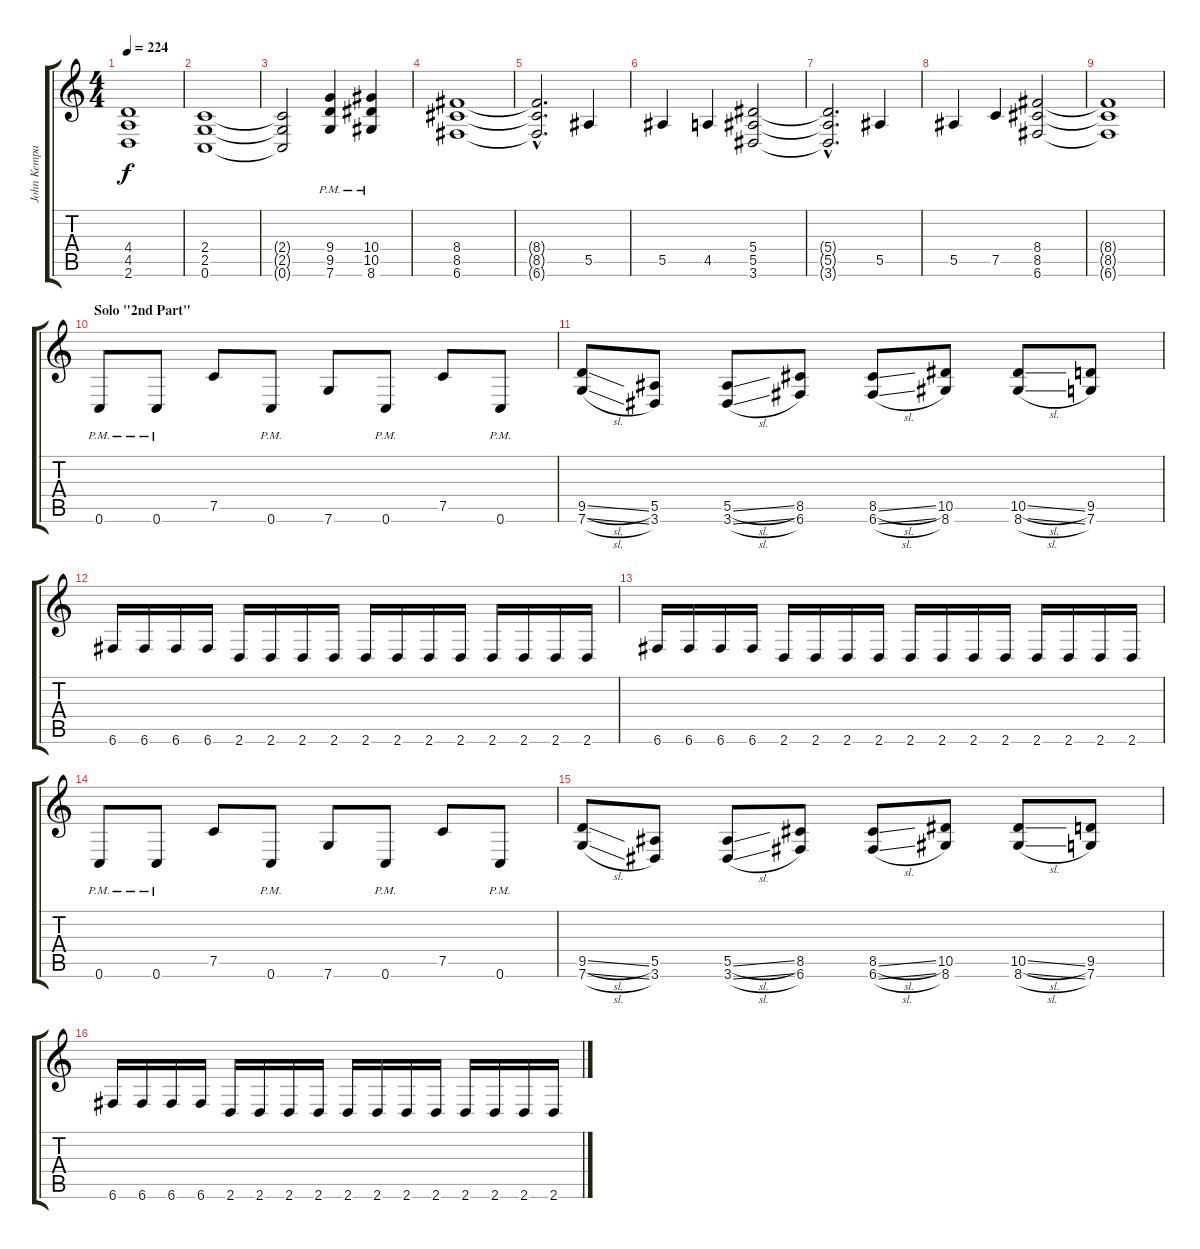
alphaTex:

\track ("John Kempainen (Rhythm Guitar)" "John Kempa") {instrument distortionguitar}
\staff {score tabs}
\tuning (C4 G3 Eb3 Bb2 F2 C2) {hide}
\ts (4 4)
\tempo 224
\clef g2
\ks c
(4.4{t} 4.5{t} 2.6{t}).1{dy f} |
(2.4 2.5 0.6).1 |
(2.4{t} 2.5{t} 0.6{t}).2 (9.4{pm} 9.5{pm} 7.6{pm}).4 (10.4{pm} 10.5{pm} 8.6{pm}).4 |
(8.4 8.5 6.6).1 |
(8.4{hac t} 8.5{hac t} 6.6{hac t}).2{d} 5.5.4 |
5.5.4 4.5.4 (5.4 5.5 3.6).2 |
(5.4{hac t} 5.5{hac t} 3.6{hac t}).2{d} 5.5.4 |
5.5.4 7.5.4 (8.4 8.5 6.6).2 |
(8.4{t} 8.5{t} 6.6{t}).1 |
\section ("" "Solo \"2nd Part\"")
0.6{pm}.8 0.6{pm}.8 7.5.8 0.6{pm}.8 7.6.8 0.6{pm}.8 7.5.8 0.6{pm}.8 |
(9.5{sl} 7.6{sl}).8 (5.5 3.6).8 (5.5{sl} 3.6{sl}).8 (8.5 6.6).8 (8.5{sl} 6.6{sl}).8 (10.5 8.6).8 (10.5{sl} 8.6{sl}).8 (9.5 7.6).8 |
6.6.16 6.6.16 6.6.16 6.6.16 2.6.16 2.6.16 2.6.16 2.6.16 2.6.16 2.6.16 2.6.16 2.6.16 2.6.16 2.6.16 2.6.16 2.6.16 |
6.6.16 6.6.16 6.6.16 6.6.16 2.6.16 2.6.16 2.6.16 2.6.16 2.6.16 2.6.16 2.6.16 2.6.16 2.6.16 2.6.16 2.6.16 2.6.16 |
0.6{pm}.8 0.6{pm}.8 7.5.8 0.6{pm}.8 7.6.8 0.6{pm}.8 7.5.8 0.6{pm}.8 |
(9.5{sl} 7.6{sl}).8 (5.5 3.6).8 (5.5{sl} 3.6{sl}).8 (8.5 6.6).8 (8.5{sl} 6.6{sl}).8 (10.5 8.6).8 (10.5{sl} 8.6{sl}).8 (9.5 7.6).8 |
6.6.16 6.6.16 6.6.16 6.6.16 2.6.16 2.6.16 2.6.16 2.6.16 2.6.16 2.6.16 2.6.16 2.6.16 2.6.16 2.6.16 2.6.16 2.6.16
